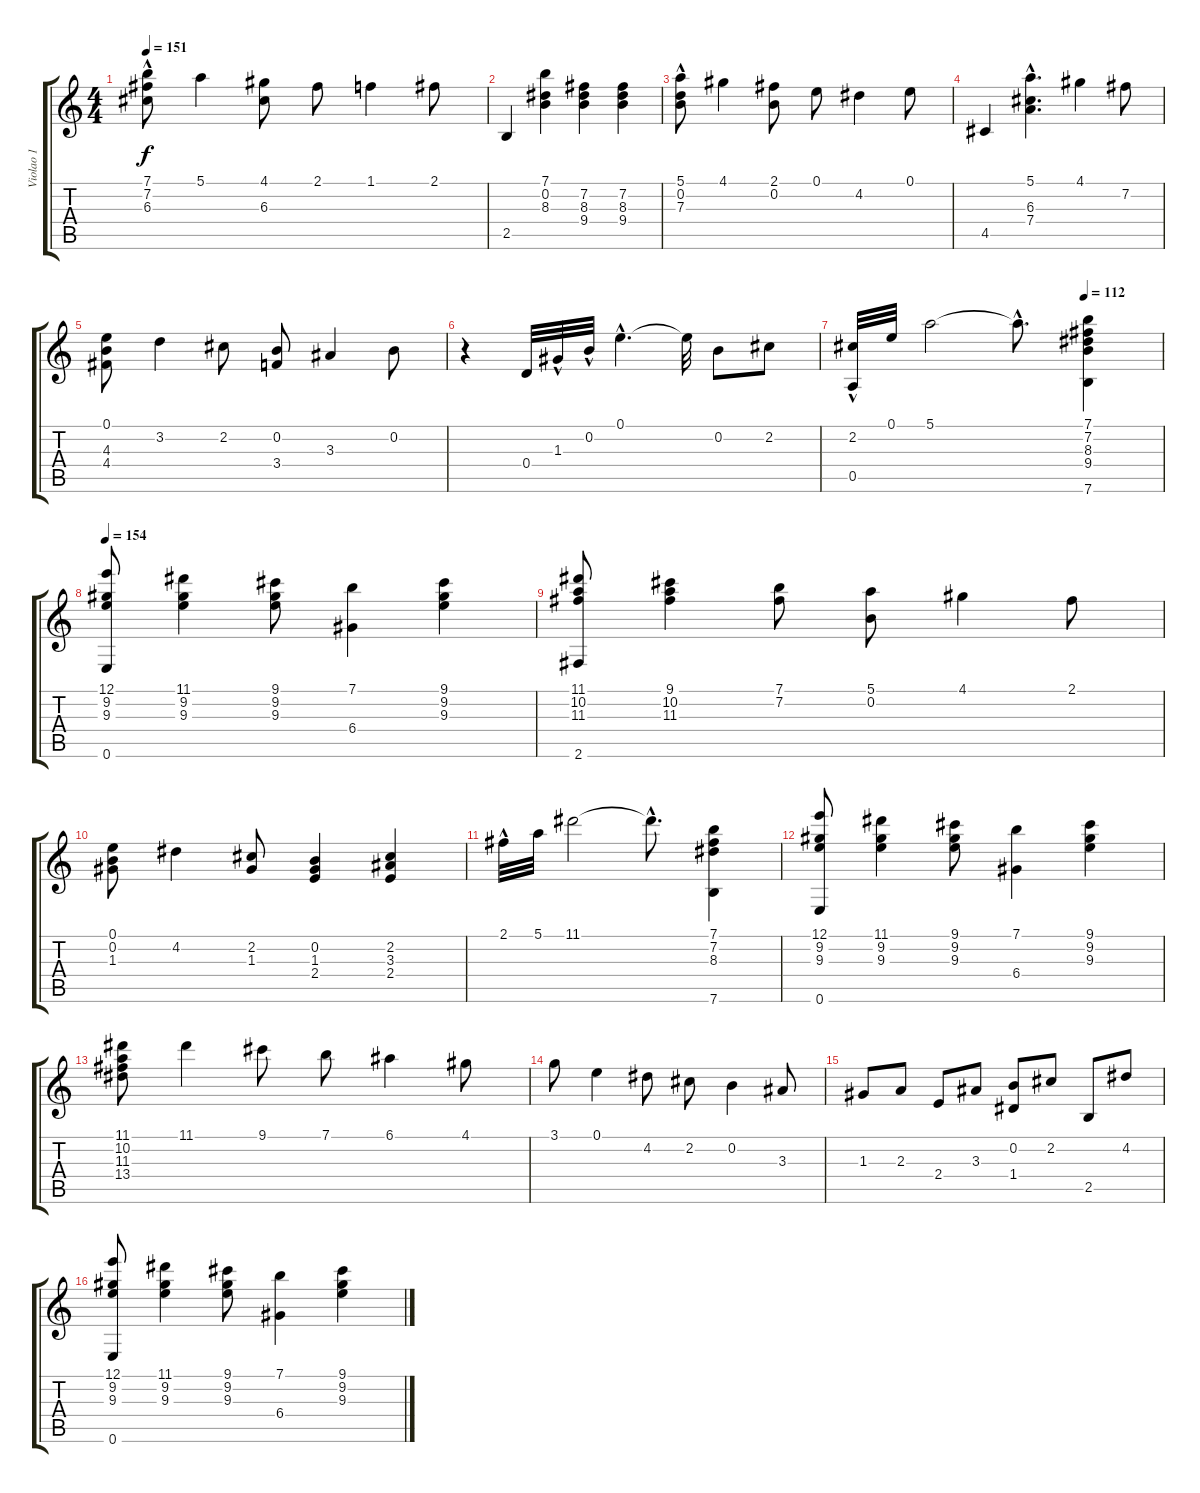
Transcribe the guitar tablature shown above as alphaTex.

\track ("Violao 1" "Violao 1") {instrument acousticguitarnylon}
\staff {score tabs}
\tuning (E4 B3 G3 D3 A2 E2) {hide}
\ts (4 4)
\tempo 151
\clef g2
\ks c
(7.1 7.2{hac} 6.3{hac}).8{dy f} 5.1.4 (4.1 6.3).8 2.1.8 1.1.4 2.1.8 |
2.5.4 (7.1 0.2 8.3).4 (7.2 8.3 9.4).4 (7.2 8.3 9.4).4 |
(5.1 0.2{hac} 7.3{hac}).8 4.1.4 (2.1 0.2).8 0.1.8 4.2.4 0.1.8 |
4.5.4 (5.1{hac} 6.3{hac} 7.4{hac}).4{d} 4.1.4 7.2.8 |
(0.1 4.3 4.4).8 3.2.4 2.2.8 (0.2 3.4).8 3.3.4 0.2.8 |
r.4 0.4.32 1.3{hac}.32 0.2{hac}.32 0.1{hac}.4{d} 0.1{t}.32 0.2.8 2.2.8 |
\tempo (112 0.75)
(2.2{hac} 0.5{hac}).32 0.1.32 5.1.2 5.1{hac t}.8{d} (7.1 7.2 8.3 9.4 7.6).4 |
\tempo 154
(12.1 9.2 9.3 0.6).8 (11.1 9.2 9.3).4 (9.1 9.2 9.3).8 (7.1 6.4).4 (9.1 9.2 9.3).4 |
(11.1 10.2 11.3 2.6).8 (9.1 10.2 11.3).4 (7.1 7.2).8 (5.1 0.2).8 4.1.4 2.1.8 |
(0.1 0.2 1.3).8 4.2.4 (2.2 1.3).8 (0.2 1.3 2.4).4 (2.2 3.3 2.4).4 |
2.1{hac}.32 5.1.32 11.1.2 11.1{hac t}.8{d} (7.1 7.2 8.3 7.6).4 |
(12.1 9.2 9.3 0.6).8 (11.1 9.2 9.3).4 (9.1 9.2 9.3).8 (7.1 6.4).4 (9.1 9.2 9.3).4 |
(11.1 10.2 11.3 13.4).8 11.1.4 9.1.8 7.1.8 6.1.4 4.1.8 |
3.1.8 0.1.4 4.2.8 2.2.8 0.2.4 3.3.8 |
1.3.8 2.3.8 2.4.8 3.3.8 (0.2 1.4).8 2.2.8 2.5.8 4.2.8 |
(12.1 9.2 9.3 0.6).8 (11.1 9.2 9.3).4 (9.1 9.2 9.3).8 (7.1 6.4).4 (9.1 9.2 9.3).4
